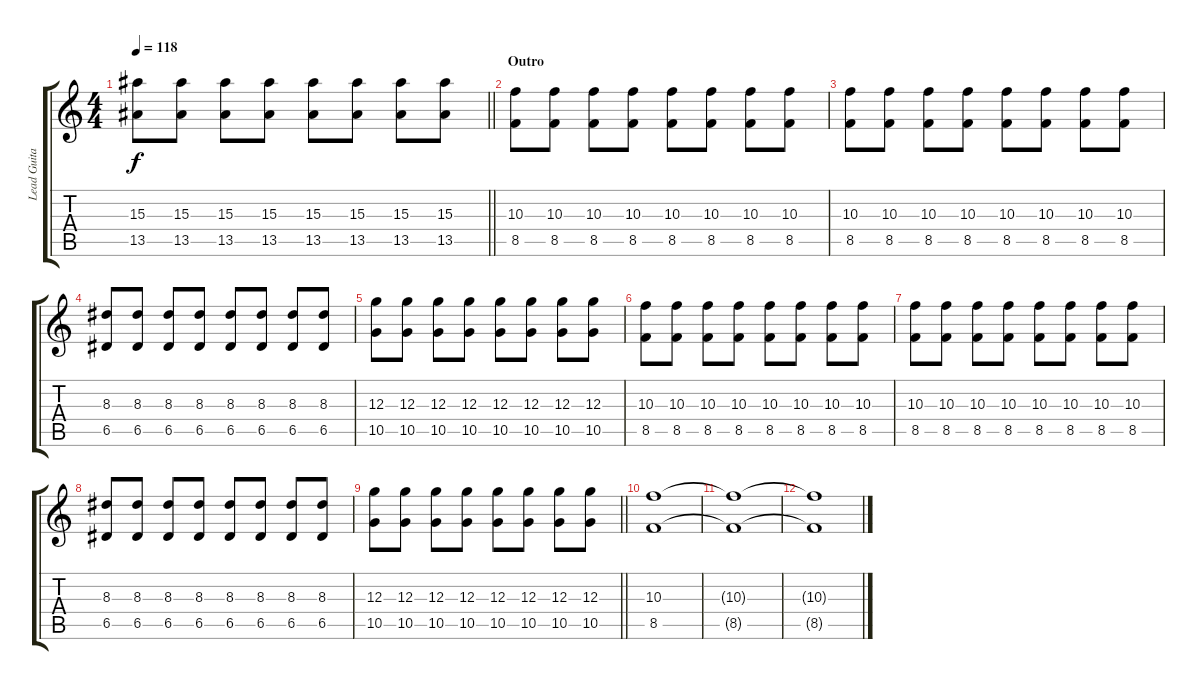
\track ("Lead Guitar" "Lead Guita") {instrument overdrivenguitar}
\staff {score tabs}
\tuning (E4 B3 G3 D3 A2 D2) {hide}
\ts (4 4)
\tempo 118
\clef g2
\barLineRight lightlight
\ks c
(15.3 13.5).8{dy f} (15.3 13.5).8 (15.3 13.5).8 (15.3 13.5).8 (15.3 13.5).8 (15.3 13.5).8 (15.3 13.5).8 (15.3 13.5).8 |
\section ("" "Outro")
(10.3 8.5).8 (10.3 8.5).8 (10.3 8.5).8 (10.3 8.5).8 (10.3 8.5).8 (10.3 8.5).8 (10.3 8.5).8 (10.3 8.5).8 |
(10.3 8.5).8 (10.3 8.5).8 (10.3 8.5).8 (10.3 8.5).8 (10.3 8.5).8 (10.3 8.5).8 (10.3 8.5).8 (10.3 8.5).8 |
(8.3 6.5).8 (8.3 6.5).8 (8.3 6.5).8 (8.3 6.5).8 (8.3 6.5).8 (8.3 6.5).8 (8.3 6.5).8 (8.3 6.5).8 |
(12.3 10.5).8 (12.3 10.5).8 (12.3 10.5).8 (12.3 10.5).8 (12.3 10.5).8 (12.3 10.5).8 (12.3 10.5).8 (12.3 10.5).8 |
(10.3 8.5).8 (10.3 8.5).8 (10.3 8.5).8 (10.3 8.5).8 (10.3 8.5).8 (10.3 8.5).8 (10.3 8.5).8 (10.3 8.5).8 |
(10.3 8.5).8 (10.3 8.5).8 (10.3 8.5).8 (10.3 8.5).8 (10.3 8.5).8 (10.3 8.5).8 (10.3 8.5).8 (10.3 8.5).8 |
(8.3 6.5).8 (8.3 6.5).8 (8.3 6.5).8 (8.3 6.5).8 (8.3 6.5).8 (8.3 6.5).8 (8.3 6.5).8 (8.3 6.5).8 |
\barLineRight lightlight
(12.3 10.5).8 (12.3 10.5).8 (12.3 10.5).8 (12.3 10.5).8 (12.3 10.5).8 (12.3 10.5).8 (12.3 10.5).8 (12.3 10.5).8 |
(10.3 8.5).1 |
(10.3{t} 8.5{t}).1 |
(10.3{t} 8.5{t}).1
